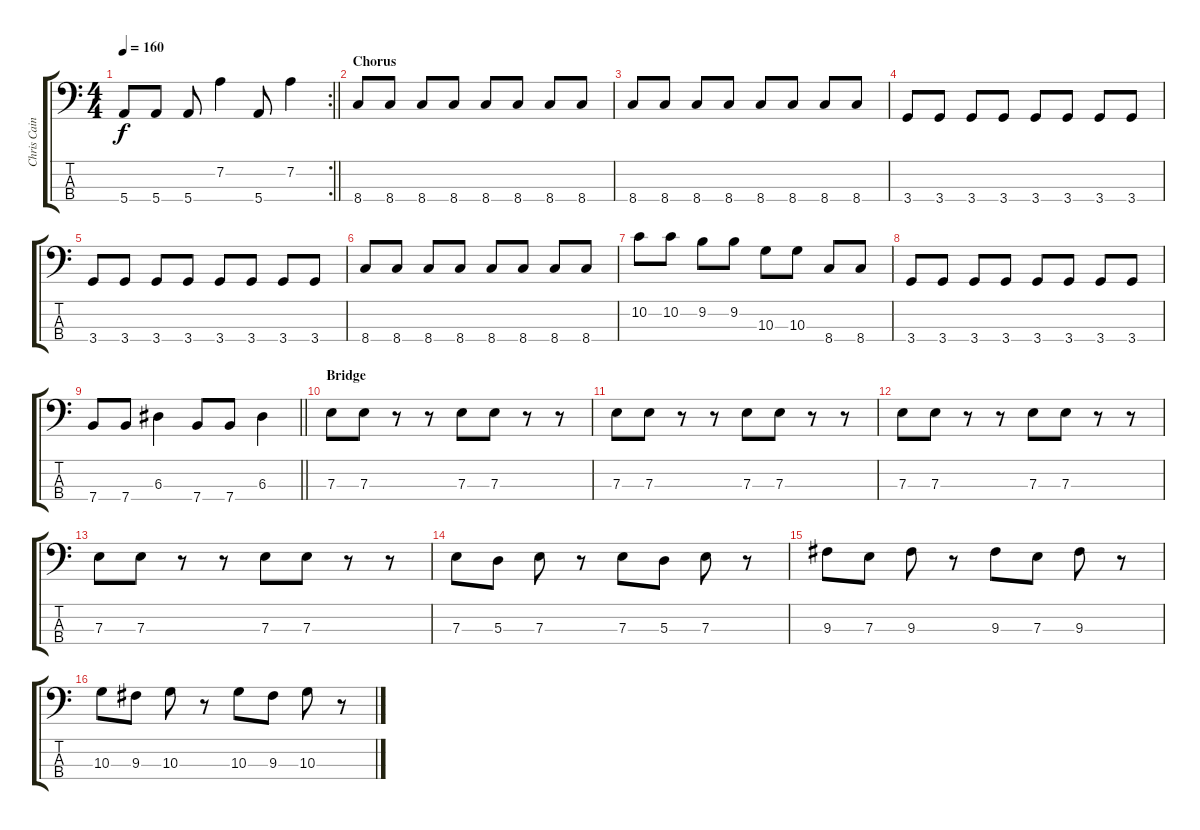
\track ("Chris Cain" "Chris Cain") {instrument electricbasspick}
\staff {score tabs}
\tuning (G2 D2 A1 E1) {hide}
\rc 2
\ts (4 4)
\tempo 160
\clef f4
\barLineRight lightlight
\ks c
5.4.8{dy f} 5.4.8 5.4.8 7.2.4 5.4.8 7.2.4 |
\section ("" "Chorus")
8.4.8 8.4.8 8.4.8 8.4.8 8.4.8 8.4.8 8.4.8 8.4.8 |
8.4.8 8.4.8 8.4.8 8.4.8 8.4.8 8.4.8 8.4.8 8.4.8 |
3.4.8 3.4.8 3.4.8 3.4.8 3.4.8 3.4.8 3.4.8 3.4.8 |
3.4.8 3.4.8 3.4.8 3.4.8 3.4.8 3.4.8 3.4.8 3.4.8 |
8.4.8 8.4.8 8.4.8 8.4.8 8.4.8 8.4.8 8.4.8 8.4.8 |
10.2.8 10.2.8 9.2.8 9.2.8 10.3.8 10.3.8 8.4.8 8.4.8 |
3.4.8 3.4.8 3.4.8 3.4.8 3.4.8 3.4.8 3.4.8 3.4.8 |
\barLineRight lightlight
7.4.8 7.4.8 6.3.4 7.4.8 7.4.8 6.3.4 |
\section ("" "Bridge")
7.3.8 7.3.8 r.8 r.8 7.3.8 7.3.8 r.8 r.8 |
7.3.8 7.3.8 r.8 r.8 7.3.8 7.3.8 r.8 r.8 |
7.3.8 7.3.8 r.8 r.8 7.3.8 7.3.8 r.8 r.8 |
7.3.8 7.3.8 r.8 r.8 7.3.8 7.3.8 r.8 r.8 |
7.3.8 5.3.8 7.3.8 r.8 7.3.8 5.3.8 7.3.8 r.8 |
9.3.8 7.3.8 9.3.8 r.8 9.3.8 7.3.8 9.3.8 r.8 |
10.3.8 9.3.8 10.3.8 r.8 10.3.8 9.3.8 10.3.8 r.8
